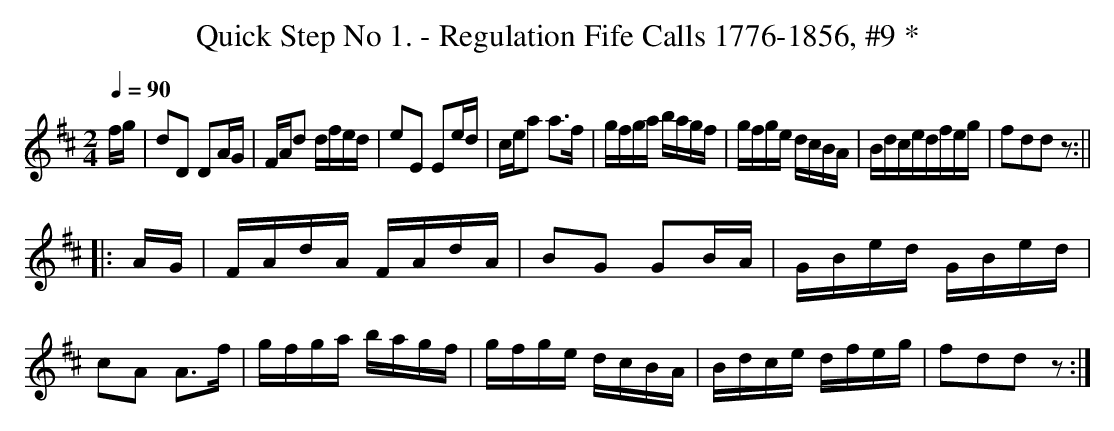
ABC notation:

X:1
T:Quick Step No 1. - Regulation Fife Calls 1776-1856, #9 *
M:2/4
L:1/16
Q:1/4=90
K:D
fg|d2D2 D2AG|FAd2 dfed|e2E2 E2ed|cea2 a2>f2|gfga bagf|gfge dcBA|Bdcedfeg|f2d2d2 z2:||
||:AG|FAdA FAdA|B2G2 G2BA|GBed GBed|c2A2 A2>f2|gfga bagf|gfge dcBA|Bdce dfeg|f2d2d2 z2:|
